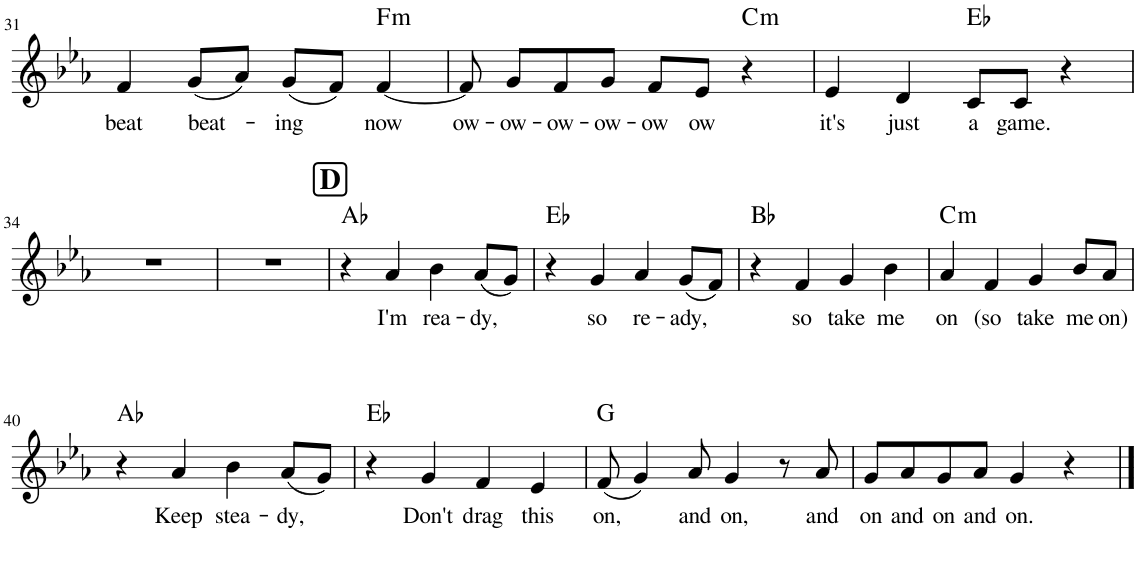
**kern	**text	**harte
*part1	*part1	*part1
*staff1	*staff1	*
*I"Piano	*	*
*I'Pno.	*	*
!!LO:PB:g=z
*clefG2	*	*
*k[b-e-a-]	*	*
*M4/4	*	*
=31	=31	=31
!	!LO:LY:b	!
4f/	beat	.
!	!LO:LY:b	!
(8g/L	beat-	.
8a-/J)	.	.
!	!LO:LY:b	!
(8g/L	-ing	.
8f/J)	.	.
!	!LO:LY:b	!LO:H:kt=m
[4f/	now	F:min
=32	=32	=32
!	!LO:LY:b	!
8f/]	ow-	.
!	!LO:LY:b	!
8g/L	ow-	.
!	!LO:LY:b	!
8f/	-ow-	.
!	!LO:LY:b	!
8g/J	-ow-	.
!	!LO:LY:b	!
8f/L	-ow	.
!	!LO:LY:b	!
8e-/J	ow	.
!	!	!LO:H:kt=m
4r	.	C:min
=33	=33	=33
!	!LO:LY:b	!
4e-/	it's	.
!	!LO:LY:b	!
4d/	just	.
!	!LO:LY:b	!
8c/L	a	Eb:maj
!	!LO:LY:b	!
8c/J	game.	.
4r	.	.
!!LO:LB:g=z
=34	=34	=34
1r	.	.
=35	=35	=35
1r	.	.
!!LO:REH:place=s1:a:B:cj:fs=14:t=D
=36	=36	=36
4r	.	Ab:maj
!	!LO:LY:b	!
4a-/	I'm	.
!	!LO:LY:b	!
4b-\	rea-	.
!	!LO:LY:b	!
(8a-/L	-dy,	.
8g/J)	.	.
=37	=37	=37
4r	.	Eb:maj
!	!LO:LY:b	!
4g/	so	.
!	!LO:LY:b	!
4a-/	re-	.
!	!LO:LY:b	!
(8g/L	-ady,	.
8f/J)	.	.
=38	=38	=38
4r	.	Bb:maj
!	!LO:LY:b	!
4f/	so	.
!	!LO:LY:b	!
4g/	take	.
!	!LO:LY:b	!
4b-\	me	.
=39	=39	=39
!	!LO:LY:b	!LO:H:kt=m
4a-/	on	C:min
!	!LO:LY:b	!
4f/	(so	.
!	!LO:LY:b	!
4g/	take	.
!	!LO:LY:b	!
8b-/L	me	.
!	!LO:LY:b	!
8a-/J	on)	.
!!LO:LB:g=z
=40	=40	=40
4r	.	Ab:maj
!	!LO:LY:b	!
4a-/	Keep	.
!	!LO:LY:b	!
4b-\	stea-	.
!	!LO:LY:b	!
(8a-/L	-dy,	.
8g/J)	.	.
=41	=41	=41
4r	.	Eb:maj
!	!LO:LY:b	!
4g/	Don't	.
!	!LO:LY:b	!
4f/	drag	.
!	!LO:LY:b	!
4e-/	this	.
=42	=42	=42
!	!LO:LY:b	!
(8f/	on,	G:maj
4g/)	.	.
!	!LO:LY:b	!
8a-/	and	.
!	!LO:LY:b	!
4g/	on,	.
8r	.	.
!	!LO:LY:b	!
8a-/	and	.
=43	=43	=43
!	!LO:LY:b	!
8g/L	on	.
!	!LO:LY:b	!
8a-/	and	.
!	!LO:LY:b	!
8g/	on	.
!	!LO:LY:b	!
8a-/J	and	.
!	!LO:LY:b	!
4g/	on.	.
4r	.	.
==	==	==
*-	*-	*-
